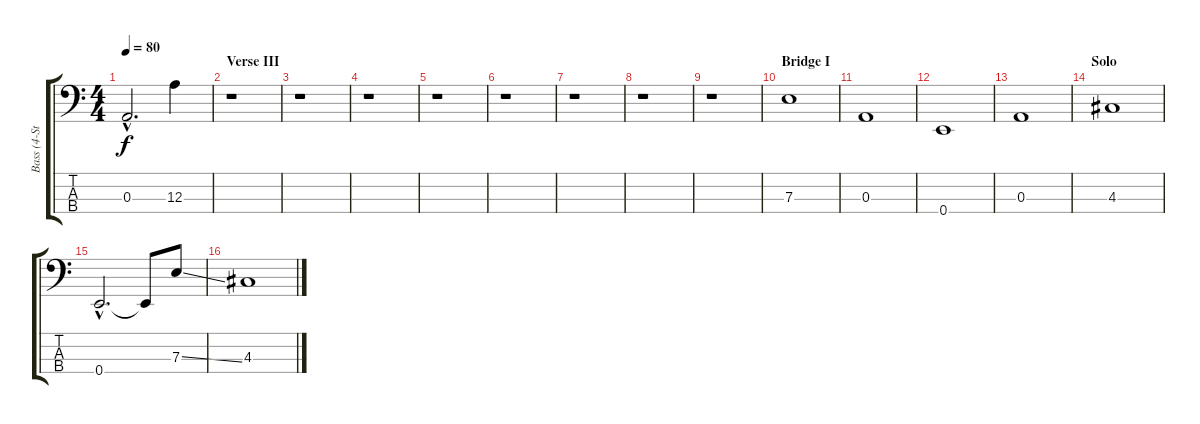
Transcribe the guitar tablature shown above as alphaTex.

\track ("Bass (4-String Fretless)" "Bass (4-St") {instrument fretlessbass}
\staff {score tabs}
\tuning (G2 D2 A1 E1) {hide}
\ts (4 4)
\tempo 80
\clef f4
\ks c
0.3{hac}.2{d dy f} 12.3.4 |
\section ("" "Verse III")
r.1 |
r.1 |
r.1 |
r.1 |
r.1 |
r.1 |
r.1 |
r.1 |
\section ("" "Bridge I")
7.3.1 |
0.3.1 |
0.4.1 |
0.3.1 |
\section ("" "Solo")
4.3.1 |
0.4{hac}.2{d} 0.4{t}.8 7.3{ss}.8 |
4.3.1
